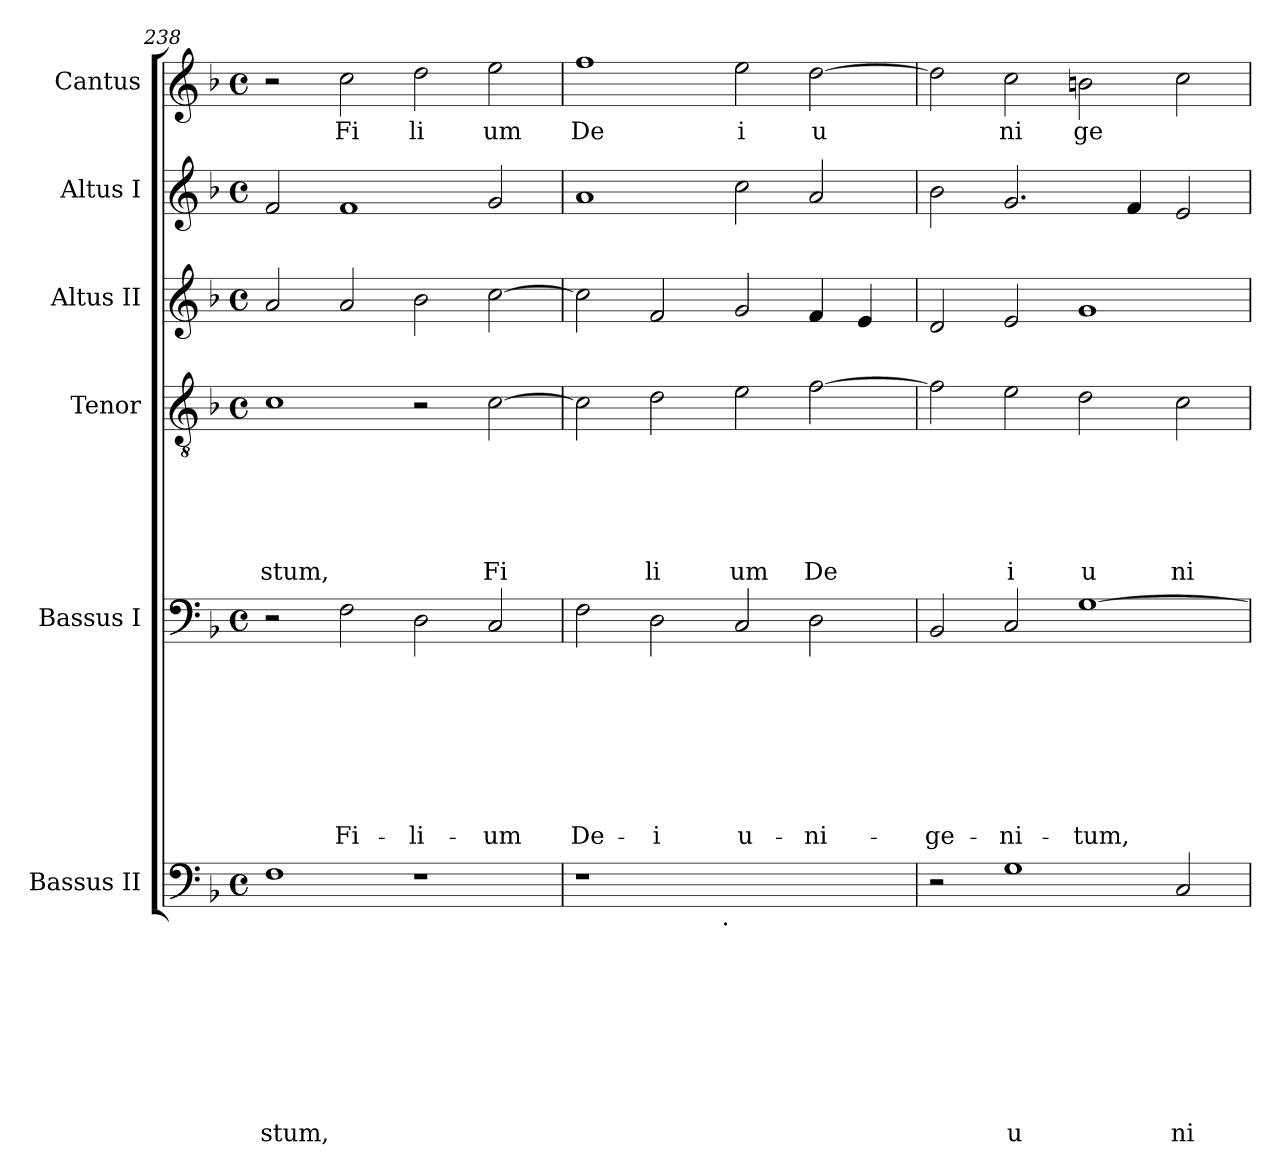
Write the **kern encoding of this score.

**kern	**text	**text	**text	**text	**text	**text	**text	**text	**text	**kern	**text	**text	**text	**text	**text	**text	**text	**text	**kern	**text	**text	**text	**text	**text	**text	**kern	**kern	**kern	**text
*part6	*part6	*part6	*part6	*part6	*part6	*part6	*part6	*part6	*part6	*part5	*part5	*part5	*part5	*part5	*part5	*part5	*part5	*part5	*part4	*part4	*part4	*part4	*part4	*part4	*part4	*part3	*part2	*part1	*part1
*staff6	*staff6	*staff6	*staff6	*staff6	*staff6	*staff6	*staff6	*staff6	*staff6	*staff5	*staff5	*staff5	*staff5	*staff5	*staff5	*staff5	*staff5	*staff5	*staff4	*staff4	*staff4	*staff4	*staff4	*staff4	*staff4	*staff3	*staff2	*staff1	*staff1
*I"Bassus II	*	*	*	*	*	*	*	*	*	*I"Bassus I	*	*	*	*	*	*	*	*	*I"Tenor	*	*	*	*	*	*	*I"Altus II	*I"Altus I	*I"Cantus	*
*I'B II	*	*	*	*	*	*	*	*	*	*I'B I	*	*	*	*	*	*	*	*	*I'T	*	*	*	*	*	*	*I'A II	*I'A I	*	*
*clefF4	*	*	*	*	*	*	*	*	*	*clefF4	*	*	*	*	*	*	*	*	*clefGv2	*	*	*	*	*	*	*clefG2	*clefG2	*clefG2	*
*k[b-]	*	*	*	*	*	*	*	*	*	*k[b-]	*	*	*	*	*	*	*	*	*k[b-]	*	*	*	*	*	*	*k[b-]	*k[b-]	*k[b-]	*
*F:	*	*	*	*	*	*	*	*	*	*F:	*	*	*	*	*	*	*	*	*F:	*	*	*	*	*	*	*F:	*F:	*F:	*
*M4/4	*	*	*	*	*	*	*	*	*	*M4/4	*	*	*	*	*	*	*	*	*M4/4	*	*	*	*	*	*	*M4/4	*M4/4	*M4/4	*
*met(c)	*	*	*	*	*	*	*	*	*	*met(c)	*	*	*	*	*	*	*	*	*met(c)	*	*	*	*	*	*	*met(c)	*met(c)	*met(c)	*
=238	=238	=238	=238	=238	=238	=238	=238	=238	=238	=238	=238	=238	=238	=238	=238	=238	=238	=238	=238	=238	=238	=238	=238	=238	=238	=238	=238	=238	=238
!	!	!	!	!	!	!	!	!	!LO:LY:b	!	!	!	!	!	!	!	!	!	!	!	!	!	!	!	!LO:LY:b	!	!	!	!
1F	.	.	.	.	.	.	.	.	stum,	2r	.	.	.	.	.	.	.	.	1c	.	.	.	.	.	stum,	2a/	2f/	2r	.
!	!	!	!	!	!	!	!	!	!	!	!	!	!	!	!	!	!	!LO:LY:b	!	!	!	!	!	!	!	!	!	!	!LO:LY:b
.	.	.	.	.	.	.	.	.	.	2F\	.	.	.	.	.	.	.	Fi-	.	.	.	.	.	.	.	2a/	1f	2cc\	Fi
!	!	!	!	!	!	!	!	!	!	!	!	!	!	!	!	!	!	!LO:LY:b	!	!	!	!	!	!	!	!	!	!	!LO:LY:b
1r	.	.	.	.	.	.	.	.	.	2D\	.	.	.	.	.	.	.	-li-	2r	.	.	.	.	.	.	2b-\	.	2dd\	li
!	!	!	!	!	!	!	!	!	!	!	!	!	!	!	!	!	!	!LO:LY:b	!	!	!	!	!	!	!LO:LY:b	!	!	!	!LO:LY:b
.	.	.	.	.	.	.	.	.	.	2C/	.	.	.	.	.	.	.	-um	[>2c\	.	.	.	.	.	Fi	[>2cc\	2g/	2ee\	um
=239	=239	=239	=239	=239	=239	=239	=239	=239	=239	=239	=239	=239	=239	=239	=239	=239	=239	=239	=239	=239	=239	=239	=239	=239	=239	=239	=239	=239	=239
!	!	!	!	!	!	!	!	!	!	!	!	!	!	!	!	!	!	!LO:LY:b	!	!	!	!	!	!	!	!	!	!	!LO:LY:b
*^	*	*	*	*	*	*	*	*	*	*	*	*	*	*	*	*	*	*	*	*	*	*	*	*	*	*	*	*	*
1r	2ryy	.	.	.	.	.	.	.	.	.	2F\	.	.	.	.	.	.	.	De-	2c\]	.	.	.	.	.	.	2cc\]	1a	1ff	De
!	!	!	!	!	!	!	!	!	!	!	!	!	!	!	!	!	!	!	!LO:LY:b	!	!	!	!	!	!	!LO:LY:b	!	!	!	!
.	4...ryy	.	.	.	.	.	.	.	.	.	2D\	.	.	.	.	.	.	.	-i	2d\	.	.	.	.	.	li	2f/	.	.	.
!	!LO:TX:b:t=.	!	!	!	!	!	!	!	!	!	!	!	!	!	!	!	!	!	!	!	!	!	!	!	!	!	!	!	!	!
.	1ryy	.	.	.	.	.	.	.	.	.	.	.	.	.	.	.	.	.	.	.	.	.	.	.	.	.	.	.	.	.
!	!	!	!	!	!	!	!	!	!	!	!	!	!	!	!	!	!	!	!LO:LY:b	!	!	!	!	!	!	!LO:LY:b	!	!	!	!LO:LY:b
1ryy	.	.	.	.	.	.	.	.	.	.	2C/	.	.	.	.	.	.	.	u-	2e\	.	.	.	.	.	um	2g/	2cc\	2ee\	i
!	!	!	!	!	!	!	!	!	!	!	!	!	!	!	!	!	!	!	!LO:LY:b	!	!	!	!	!	!	!LO:LY:b	!	!	!	!LO:LY:b
.	.	.	.	.	.	.	.	.	.	.	2D\	.	.	.	.	.	.	.	-ni-	[>2f\	.	.	.	.	.	De	4f/	2a/	[>2dd\	u
.	.	.	.	.	.	.	.	.	.	.	.	.	.	.	.	.	.	.	.	.	.	.	.	.	.	.	4e/	.	.	.
.	32ryy	.	.	.	.	.	.	.	.	.	.	.	.	.	.	.	.	.	.	.	.	.	.	.	.	.	.	.	.	.
=240	=240	=240	=240	=240	=240	=240	=240	=240	=240	=240	=240	=240	=240	=240	=240	=240	=240	=240	=240	=240	=240	=240	=240	=240	=240	=240	=240	=240	=240	=240
!	!	!	!	!	!	!	!	!	!	!	!	!	!	!	!	!	!	!	!LO:LY:b	!	!	!	!	!	!	!	!	!	!	!
*v	*v	*	*	*	*	*	*	*	*	*	*	*	*	*	*	*	*	*	*	*	*	*	*	*	*	*	*	*	*	*
2r	.	.	.	.	.	.	.	.	.	2BB-/	.	.	.	.	.	.	.	-ge-	2f\]	.	.	.	.	.	.	2d/	2b-\	2dd\]	.
!	!	!	!	!	!	!	!	!	!LO:LY:b	!	!	!	!	!	!	!	!	!LO:LY:b	!	!	!	!	!	!	!LO:LY:b	!	!	!	!LO:LY:b
1G	.	.	.	.	.	.	.	.	u	2C/	.	.	.	.	.	.	.	-ni-	2e\	.	.	.	.	.	i	2e/	2.g/	2cc\	ni
!	!	!	!	!	!	!	!	!	!	!	!	!	!	!	!	!	!	!LO:LY:b	!	!	!	!	!	!	!LO:LY:b	!	!	!	!LO:LY:b
.	.	.	.	.	.	.	.	.	.	[>1G	.	.	.	.	.	.	.	-tum,	2d\	.	.	.	.	.	u	1g	.	2bn\	ge
.	.	.	.	.	.	.	.	.	.	.	.	.	.	.	.	.	.	.	.	.	.	.	.	.	.	.	4f/	.	.
!	!	!	!	!	!	!	!	!	!LO:LY:b	!	!	!	!	!	!	!	!	!	!	!	!	!	!	!	!LO:LY:b	!	!	!	!
2C/	.	.	.	.	.	.	.	.	ni	.	.	.	.	.	.	.	.	.	2c\	.	.	.	.	.	ni	.	2e/	2cc\	.
=	=	=	=	=	=	=	=	=	=	=	=	=	=	=	=	=	=	=	=	=	=	=	=	=	=	=	=	=	=
*-	*-	*-	*-	*-	*-	*-	*-	*-	*-	*-	*-	*-	*-	*-	*-	*-	*-	*-	*-	*-	*-	*-	*-	*-	*-	*-	*-	*-	*-
